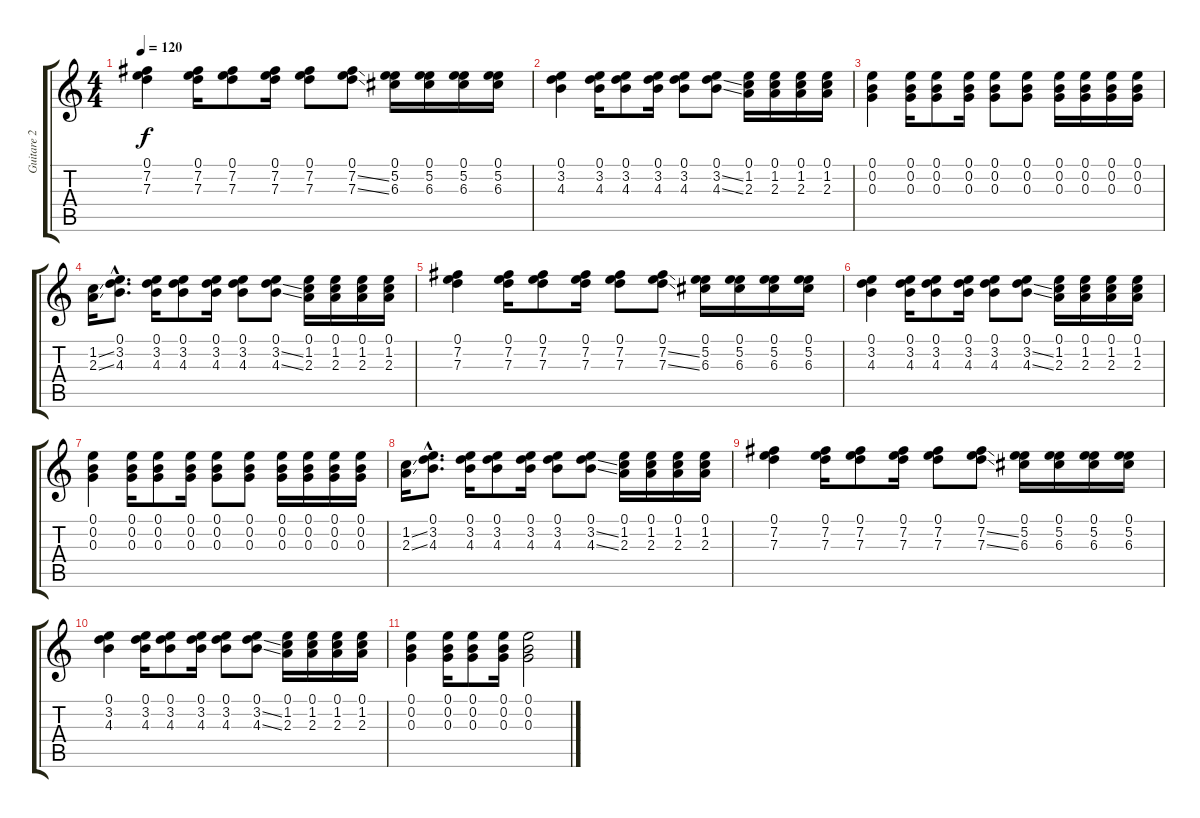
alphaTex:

\track ("Guitare 2" "Guitare 2") {instrument acousticguitarnylon}
\staff {score tabs}
\tuning (E4 B3 G3 D3 A2 E2) {hide}
\ts (4 4)
\tempo 120
\clef g2
\ks c
(0.1 7.2 7.3).4{dy f} (0.1 7.2 7.3).16 (0.1 7.2 7.3).8 (0.1 7.2 7.3).16 (0.1 7.2 7.3).8 (0.1 7.2{ss} 7.3{ss}).8 (0.1 5.2 6.3).16 (0.1 5.2 6.3).16 (0.1 5.2 6.3).16 (0.1 5.2 6.3).16 |
(0.1 3.2 4.3).4 (0.1 3.2 4.3).16 (0.1 3.2 4.3).8 (0.1 3.2 4.3).16 (0.1 3.2 4.3).8 (0.1 3.2{ss} 4.3{ss}).8 (0.1 1.2 2.3).16 (0.1 1.2 2.3).16 (0.1 1.2 2.3).16 (0.1 1.2 2.3).16 |
(0.1 0.2 0.3).4 (0.1 0.2 0.3).16 (0.1 0.2 0.3).8 (0.1 0.2 0.3).16 (0.1 0.2 0.3).8 (0.1 0.2 0.3).8 (0.1 0.2 0.3).16 (0.1 0.2 0.3).16 (0.1 0.2 0.3).16 (0.1 0.2 0.3).16 |
(1.2{ss} 2.3{ss}).16 (0.1{hac} 3.2{hac} 4.3{hac}).8{d} (0.1 3.2 4.3).16 (0.1 3.2 4.3).8 (0.1 3.2 4.3).16 (0.1 3.2 4.3).8 (0.1 3.2{ss} 4.3{ss}).8 (0.1 1.2 2.3).16 (0.1 1.2 2.3).16 (0.1 1.2 2.3).16 (0.1 1.2 2.3).16 |
(0.1 7.2 7.3).4 (0.1 7.2 7.3).16 (0.1 7.2 7.3).8 (0.1 7.2 7.3).16 (0.1 7.2 7.3).8 (0.1 7.2{ss} 7.3{ss}).8 (0.1 5.2 6.3).16 (0.1 5.2 6.3).16 (0.1 5.2 6.3).16 (0.1 5.2 6.3).16 |
(0.1 3.2 4.3).4 (0.1 3.2 4.3).16 (0.1 3.2 4.3).8 (0.1 3.2 4.3).16 (0.1 3.2 4.3).8 (0.1 3.2{ss} 4.3{ss}).8 (0.1 1.2 2.3).16 (0.1 1.2 2.3).16 (0.1 1.2 2.3).16 (0.1 1.2 2.3).16 |
(0.1 0.2 0.3).4 (0.1 0.2 0.3).16 (0.1 0.2 0.3).8 (0.1 0.2 0.3).16 (0.1 0.2 0.3).8 (0.1 0.2 0.3).8 (0.1 0.2 0.3).16 (0.1 0.2 0.3).16 (0.1 0.2 0.3).16 (0.1 0.2 0.3).16 |
(1.2{ss} 2.3{ss}).16 (0.1{hac} 3.2{hac} 4.3{hac}).8{d} (0.1 3.2 4.3).16 (0.1 3.2 4.3).8 (0.1 3.2 4.3).16 (0.1 3.2 4.3).8 (0.1 3.2{ss} 4.3{ss}).8 (0.1 1.2 2.3).16 (0.1 1.2 2.3).16 (0.1 1.2 2.3).16 (0.1 1.2 2.3).16 |
(0.1 7.2 7.3).4 (0.1 7.2 7.3).16 (0.1 7.2 7.3).8 (0.1 7.2 7.3).16 (0.1 7.2 7.3).8 (0.1 7.2{ss} 7.3{ss}).8 (0.1 5.2 6.3).16 (0.1 5.2 6.3).16 (0.1 5.2 6.3).16 (0.1 5.2 6.3).16 |
(0.1 3.2 4.3).4 (0.1 3.2 4.3).16 (0.1 3.2 4.3).8 (0.1 3.2 4.3).16 (0.1 3.2 4.3).8 (0.1 3.2{ss} 4.3{ss}).8 (0.1 1.2 2.3).16 (0.1 1.2 2.3).16 (0.1 1.2 2.3).16 (0.1 1.2 2.3).16 |
(0.1 0.2 0.3).4 (0.1 0.2 0.3).16 (0.1 0.2 0.3).8 (0.1 0.2 0.3).16 (0.1 0.2 0.3).2
